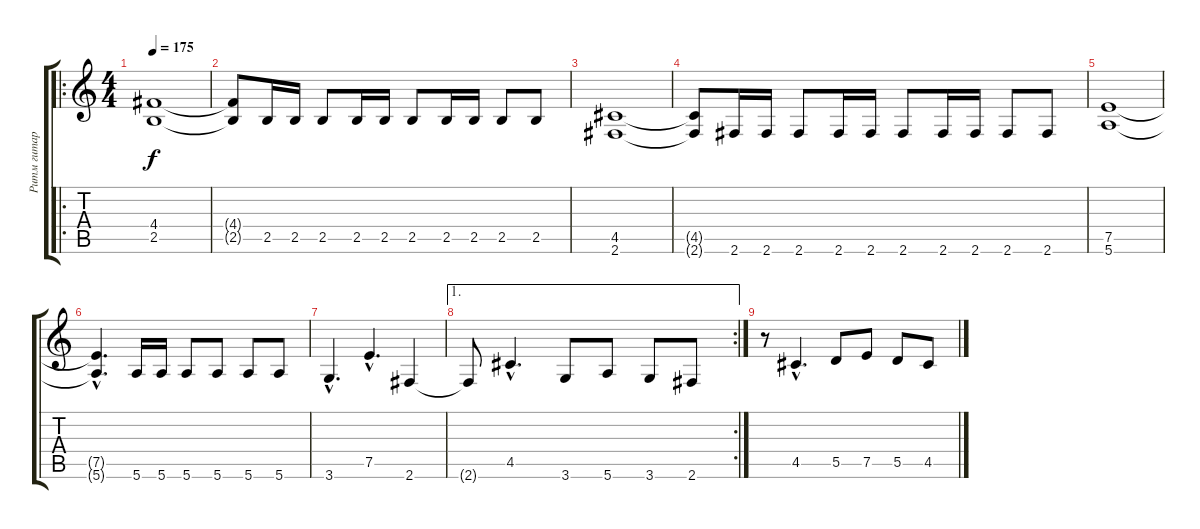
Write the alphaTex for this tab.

\track ("Ритм гитара" "Ритм гитар") {instrument distortionguitar}
\staff {score tabs}
\tuning (E4 B3 G3 D3 A2 E2) {hide}
\ro
\ts (4 4)
\tempo 175
\clef g2
\ks c
(4.4 2.5).1{dy f instrument distortionguitar} |
(4.4{t} 2.5{t}).8 2.5.16 2.5.16 2.5.8 2.5.16 2.5.16 2.5.8 2.5.16 2.5.16 2.5.8 2.5.8 |
(4.5 2.6).1 |
(4.5{t} 2.6{t}).8 2.6.16 2.6.16 2.6.8 2.6.16 2.6.16 2.6.8 2.6.16 2.6.16 2.6.8 2.6.8 |
(7.5 5.6).1 |
(7.5{hac t} 5.6{hac t}).4{d} 5.6.16 5.6.16 5.6.8 5.6.8 5.6.8 5.6.8 |
3.6{hac}.4{d} 7.5{hac}.4{d} 2.6.4 |
\ae 1
\rc 2
2.6{t}.8 4.5{hac}.4{d} 3.6.8 5.6.8 3.6.8 2.6.8 |
r.8 4.5{hac}.4{d} 5.5.8 7.5.8 5.5.8 4.5.8
